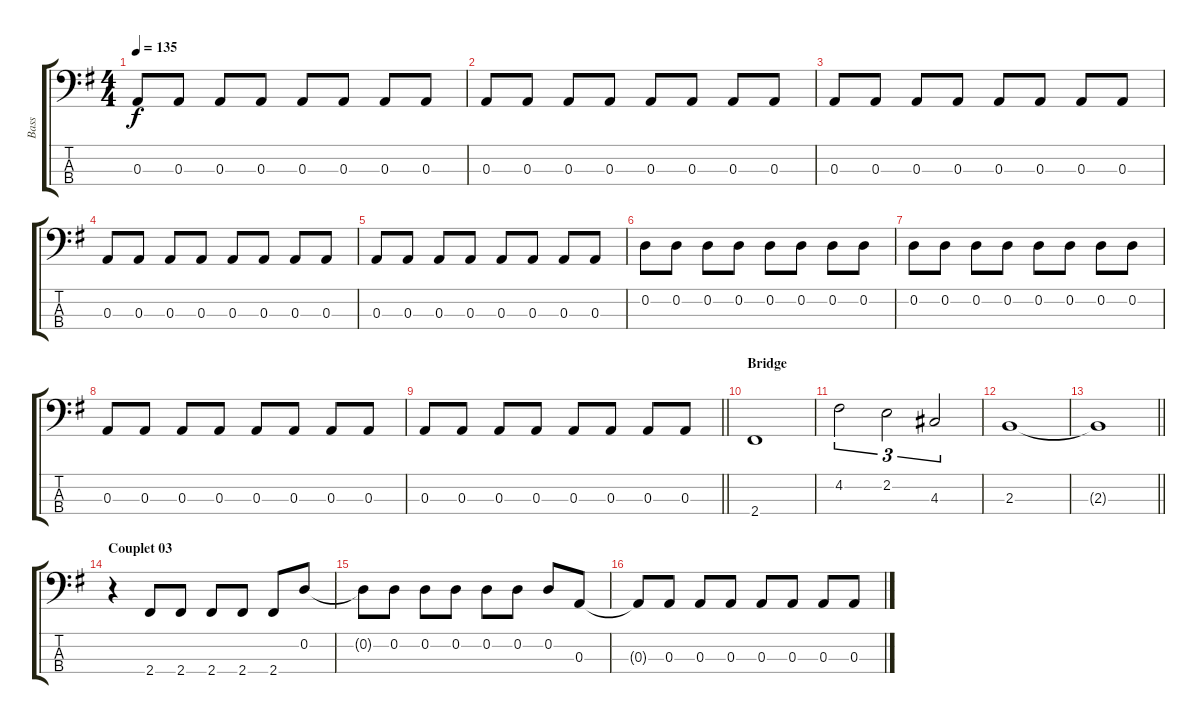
\track ("Bass" "Bass") {instrument electricbassfinger}
\staff {score tabs}
\tuning (G2 D2 A1 E1) {hide}
\ts (4 4)
\tempo 135
\clef f4
\ks g
0.3.8{dy f} 0.3.8 0.3.8 0.3.8 0.3.8 0.3.8 0.3.8 0.3.8 |
0.3.8 0.3.8 0.3.8 0.3.8 0.3.8 0.3.8 0.3.8 0.3.8 |
0.3.8 0.3.8 0.3.8 0.3.8 0.3.8 0.3.8 0.3.8 0.3.8 |
0.3.8 0.3.8 0.3.8 0.3.8 0.3.8 0.3.8 0.3.8 0.3.8 |
0.3.8 0.3.8 0.3.8 0.3.8 0.3.8 0.3.8 0.3.8 0.3.8 |
0.2.8 0.2.8 0.2.8 0.2.8 0.2.8 0.2.8 0.2.8 0.2.8 |
0.2.8 0.2.8 0.2.8 0.2.8 0.2.8 0.2.8 0.2.8 0.2.8 |
0.3.8 0.3.8 0.3.8 0.3.8 0.3.8 0.3.8 0.3.8 0.3.8 |
\barLineRight lightlight
0.3.8 0.3.8 0.3.8 0.3.8 0.3.8 0.3.8 0.3.8 0.3.8 |
\section ("" "Bridge")
2.4.1 |
4.2.2{tu (3 2)} 2.2.2{tu (3 2)} 4.3.2{tu (3 2)} |
2.3.1 |
\barLineRight lightlight
2.3{t}.1 |
\section ("" "Couplet 03")
r.4 2.4.8 2.4.8 2.4.8 2.4.8 2.4.8 0.2.8 |
0.2{t}.8 0.2.8 0.2.8 0.2.8 0.2.8 0.2.8 0.2.8 0.3.8 |
0.3{t}.8 0.3.8 0.3.8 0.3.8 0.3.8 0.3.8 0.3.8 0.3.8
